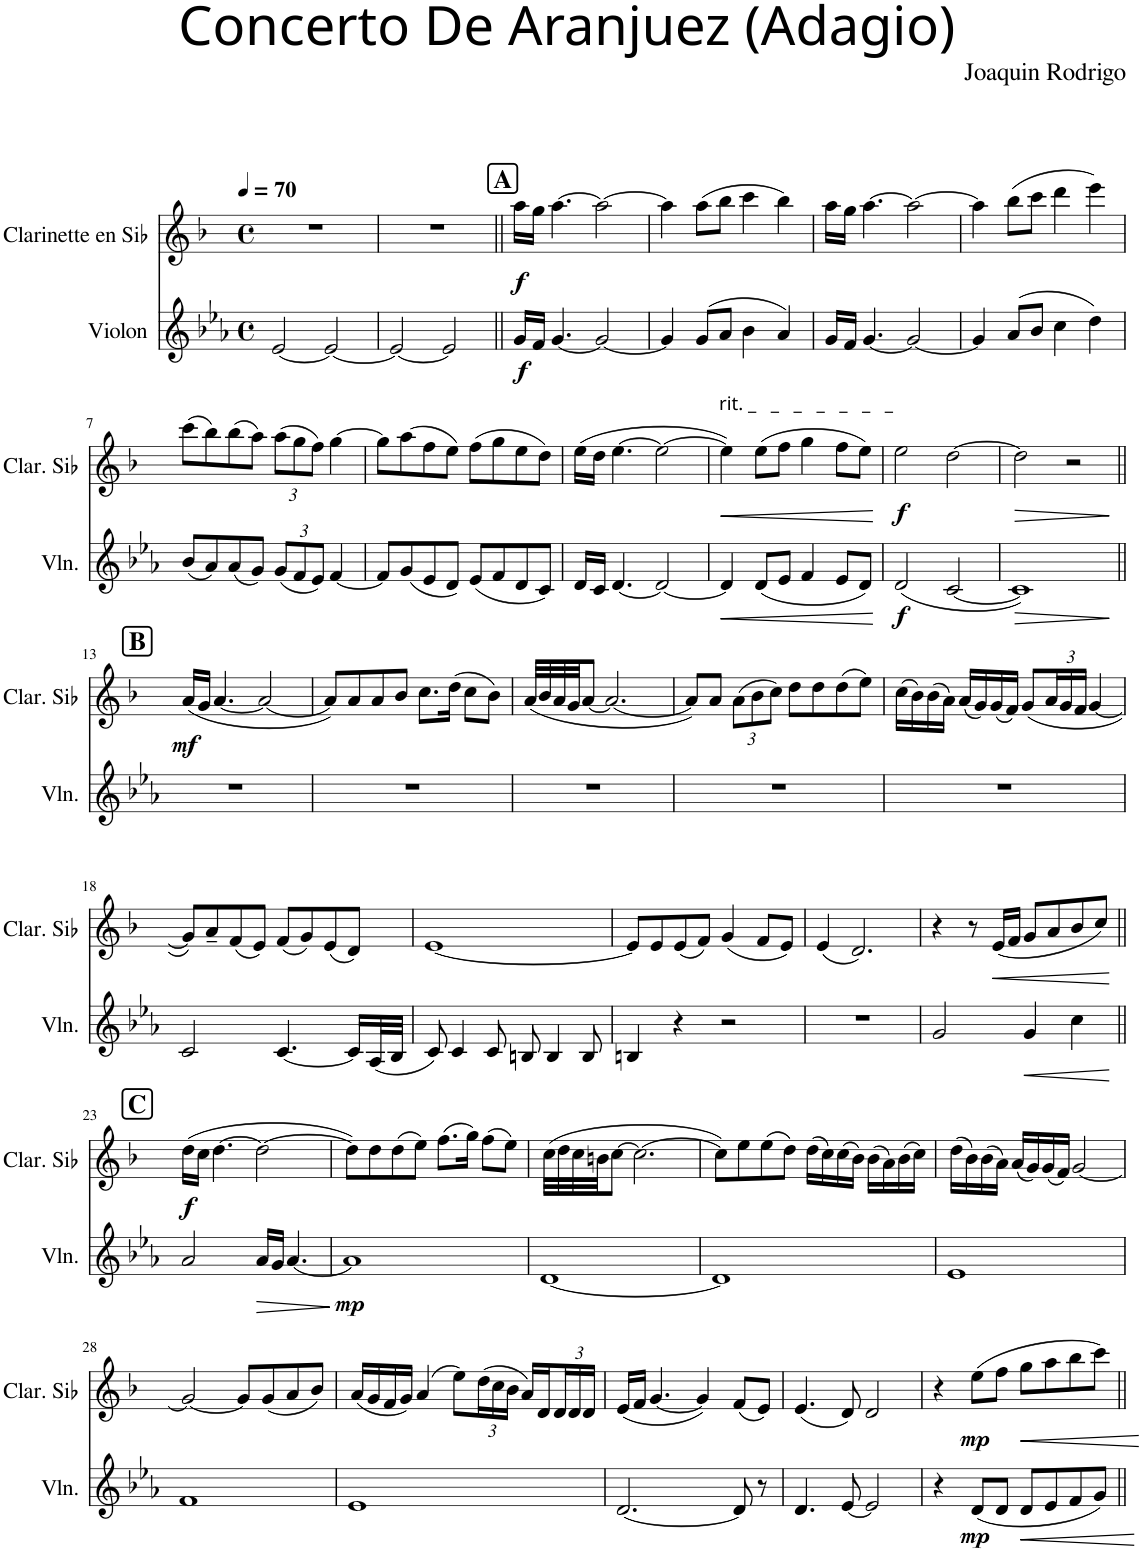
**kern	**dynam	**kern	**dynam
*part2	*part2	*part1	*part1
*staff2	*staff2	*staff1	*staff1
*I"Violon	*	*I"Clarinette en Sib	*
*I'Vln.	*	*I'Clar. Sib	*
*clefG2	*	*clefG2	*
*	*	*Trd1c2	*
*k[b-e-a-]	*	*k[b-]	*
*M4/4	*	*M4/4	*
*met(c)	*	*met(c)	*
*MM70	*	*MM70	*
=1	=1	=1	=1
[2e-/	.	1r	.
2e-/_	.	.	.
=2	=2	=2	=2
2e-/_	.	1r	.
2e-/]	.	.	.
!!LO:REH:place=s1:a:B:cj:fs=14:t=A
=3||	=3||	=3||	=3||
!	!LO:DY:b	!	!LO:DY:b
16g/LL	f	16aa\LL	f
16f/JJ	.	16gg\JJ	.
[4.g/	.	[4.aa\	.
2g/_	.	2aa\_	.
=4	=4	=4	=4
4g/]	.	4aa\]	.
(8g/L	.	(8aa\L	.
8a-/J	.	8bb-\J	.
4b-\	.	4ccc\	.
4a-/)	.	4bb-\)	.
=5	=5	=5	=5
16g/LL	.	16aa\LL	.
16f/JJ	.	16gg\JJ	.
[4.g/	.	[4.aa\	.
2g/_	.	2aa\_	.
=6	=6	=6	=6
4g/]	.	4aa\]	.
(8a-/L	.	(8bb-\L	.
8b-/J	.	8ccc\J	.
4cc\	.	4ddd\	.
4dd\)	.	4eee\)	.
!!LO:LB:g=z
=7	=7	=7	=7
(8b-/L	.	(8ccc\L	.
8a-/)	.	8bb-\)	.
(8a-/	.	(8bb-\	.
8g/J)	.	8aa\J)	.
*Xbrackettup	*	*Xbrackettup	*
(12g/L	.	(12aa\L	.
12f/	.	12gg\	.
12e-/J)	.	12ff\J)	.
[4f/	.	[4gg\	.
=8	=8	=8	=8
8f/L]	.	8gg\L]	.
(8g/	.	(8aa\	.
8e-/	.	8ff\	.
8d/J)	.	8ee\J)	.
(8e-/L	.	(8ff\L	.
8f/	.	8gg\	.
8d/	.	8ee\	.
8c/J)	.	8dd\J)	.
=9	=9	=9	=9
16d/LL	.	(16ee\LL	.
16c/JJ	.	16dd\JJ	.
[4.d/	.	[4.ee\	.
2d/_	.	2ee\_	.
=10	=10	=10	=10
!	!	!LO:TX:a:t=rit. _   _   _   _   _   _   _	!
!	!LO:HP:b	!	!LO:HP:b
4d/]	<	4ee\])	<
(8d/L	.	(8ee\L	.
8e-/J	.	8ff\J	.
4f/	.	4gg\	.
8e-/L	.	8ff\L	.
8d/J)	.	8ee\J)	.
.	[	.	[
=11	=11	=11	=11
!	!LO:DY:b	!	!LO:DY:b
(2d/	f	2ee\	f
[2c/	.	[2dd\	.
=12	=12	=12	=12
!	!LO:HP:b	!	!LO:HP:b
1c])	>	2dd\]	>
.	.	2r	.
.	]	.	]
!!LO:LB:g=z
!!LO:REH:place=s1:a:B:cj:fs=14:t=B
=13||	=13||	=13||	=13||
!	!	!	!LO:DY:b
1r	.	(16a/LL	mf
.	.	16g/JJ	.
.	.	[4.a/	.
.	.	2a/_	.
=14	=14	=14	=14
1r	.	8a/L])	.
.	.	8a/	.
.	.	8a/	.
.	.	8b-/J	.
.	.	8.cc\L	.
.	.	(16dd\Jk	.
.	.	8cc\L	.
.	.	8b-\J)	.
=15	=15	=15	=15
1r	.	(32a/LLL	.
.	.	32b-/	.
.	.	32a/	.
.	.	32g/JJ	.
.	.	[8a/J	.
.	.	2.a/_	.
=16	=16	=16	=16
1r	.	8a/L])	.
.	.	8a/J	.
.	.	(12a\L	.
.	.	12b-\	.
.	.	12cc\J)	.
.	.	8dd\L	.
.	.	8dd\	.
.	.	(8dd\	.
.	.	8ee\J)	.
=17	=17	=17	=17
1r	.	(16cc\LL	.
.	.	16b-\)	.
.	.	(16b-\	.
.	.	16a\JJ)	.
.	.	(16a/LL	.
.	.	16g/)	.
.	.	(16g/	.
.	.	16f/JJ)	.
.	.	(8g/L	.
.	.	24a/L	.
.	.	24g/	.
.	.	24f/JJ	.
.	.	[4g/	.
!!LO:LB:g=z
=18	=18	=18	=18
2c/	.	8g/L])	.
.	.	8a~/	.
.	.	(8f/	.
.	.	8e/J)	.
[4.c/	.	(8f/L	.
.	.	8g/)	.
.	.	(8e/	.
16c/LL]	.	8d/J)	.
(32A-/L	.	.	.
32B-/JJJ	.	.	.
=19	=19	=19	=19
8c/)	.	[1e	.
4c/	.	.	.
8c/	.	.	.
8Bn/	.	.	.
4B/	.	.	.
8B/	.	.	.
=20	=20	=20	=20
4Bn/	.	8e/L]	.
.	.	8e/	.
4r	.	(8e/	.
.	.	8f/J)	.
2r	.	(4g/	.
.	.	8f/L	.
.	.	8e/J)	.
=21	=21	=21	=21
1r	.	(4e/	.
.	.	2.d/)	.
=22	=22	=22	=22
2g/	.	4r	.
.	.	8r	.
!	!	!	!LO:HP:b
.	.	(16e/LL	<
.	.	16f/JJ	.
!	!LO:HP:b	!	!
4g/	<	8g/L	.
.	.	8a/	.
4cc\	.	8b-/	.
.	.	8cc/J)	.
.	[	.	[
!!LO:LB:g=z
!!LO:REH:place=s1:a:B:cj:fs=14:t=C
=23||	=23||	=23||	=23||
!	!	!	!LO:DY:b
2a-/	.	(16dd\LL	f
.	.	16cc\JJ	.
.	.	[4.dd\	.
!	!LO:HP:b	!	!
16a-/LL	>	2dd\_	.
16g/JJ	.	.	.
[4.a-/	.	.	.
.	]	.	.
=24	=24	=24	=24
!	!LO:DY:b	!	!
1a-]	mp	8dd\L])	.
.	.	8dd\	.
.	.	(8dd\	.
.	.	8ee\J)	.
.	.	(8.ff\L	.
.	.	16gg\Jk)	.
.	.	(8ff\L	.
.	.	8ee\J)	.
=25	=25	=25	=25
[1d	.	(32cc\LLL	.
.	.	32dd\	.
.	.	32cc\	.
.	.	32bn\JJ	.
.	.	[8cc\J	.
.	.	2.cc\_	.
=26	=26	=26	=26
1d]	.	8cc\L])	.
.	.	8ee\	.
.	.	(8ee\	.
.	.	8dd\J)	.
.	.	(16dd\LL	.
.	.	16cc\)	.
.	.	(16cc\	.
.	.	16b-\JJ)	.
.	.	(16b-\LL	.
.	.	16a\)	.
.	.	(16b-\	.
.	.	16cc\JJ)	.
=27	=27	=27	=27
1e-	.	(16dd\LL	.
.	.	16b-\)	.
.	.	(16b-\	.
.	.	16a\JJ)	.
.	.	(16a/LL	.
.	.	16g/)	.
.	.	(16g/	.
.	.	16f/JJ)	.
.	.	[2g/	.
!!LO:LB:g=z
=28	=28	=28	=28
1f	.	2g/_	.
.	.	8g/L]	.
.	.	(8g/	.
.	.	8a/	.
.	.	8b-/J)	.
=29	=29	=29	=29
1e-	.	(16a/LL	.
.	.	16g/	.
.	.	16f/	.
.	.	16g/JJ)	.
.	.	(4a/	.
.	.	8ee\L)	.
.	.	(24dd\L	.
.	.	24cc\	.
.	.	24b-\JJ	.
.	.	16a/LL)	.
.	.	16d/	.
.	.	24d/	.
.	.	24d/	.
.	.	24d/JJ	.
=30	=30	=30	=30
[2.d/	.	(16e/LL	.
.	.	16f/JJ	.
.	.	[4.g/	.
.	.	4g/])	.
8d/]	.	(8f/L	.
8r	.	8e/J)	.
=31	=31	=31	=31
4.d/	.	(4.e/	.
[8e-/	.	8d/)	.
2e-/]	.	2d/	.
=32	=32	=32	=32
4r	.	4r	.
!	!LO:DY:b	!	!LO:DY:b
(8d/L	mp	(8ee\L	mp
8d/J	.	8ff\J	.
!	!LO:HP:b	!	!LO:HP:b
8d/L	<	8gg\L	<
8e-/	.	8aa\	.
8f/	.	8bb-\	.
8g/J)	.	8ccc\J)	.
.	[	.	[
=||	=||	=||	=||
*-	*-	*-	*-
